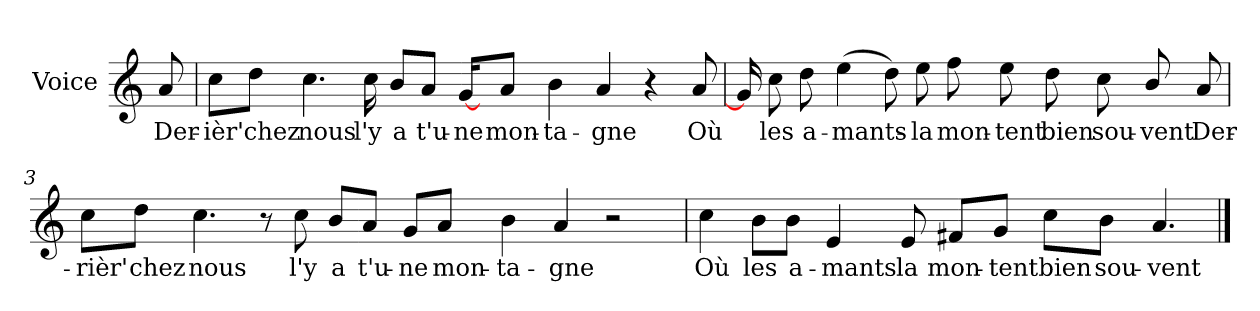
**kern	**text
*part1	*part1
*staff1	*staff1
*I"Voice	*
*I'V	*
*clefG2	*
*k[]	*
*C:	*
=	=
8a/	Der-
=1	=1
8cc\L	-ièr'
8dd\J	chez
4.cc\	nous
16cc\	l'y
8b/L	a
8a/J	t'u-
[16g/L	-ne
16ryy	.
8a/J	mon-
4b\	-ta-
4a/	-gne
4r	.
8a/	Où
=2	=2
16g/L]	.
8cc\L	les
8dd\J	a-
(>4ee\	-mants-
8dd\L)	.
8ee\J	-la
8ff\L	mon-
8ee\J	-tent
8dd\L	bien
8cc\J	sou-
8b/L	-vent
8a/J	Der-
!!LO:LB:g=z
=3	=3
8cc\L	-rièr'
8dd\J	chez
4.cc\	nous
8r	.
8cc\	l'y
8b/L	a
8a/J	t'u-
8g/L	-ne
8a/J	mon-
4b\	-ta-
4a/	-gne
2r	.
=4	=4
4cc\	Où
8b\L	les
8b\J	a-
4e/	-mants
8e/	la
8f#X/L	mon-
8g/J	-tent
8cc\L	bien
8b\J	sou-
4.a/	-vent
==	==
*-	*-
